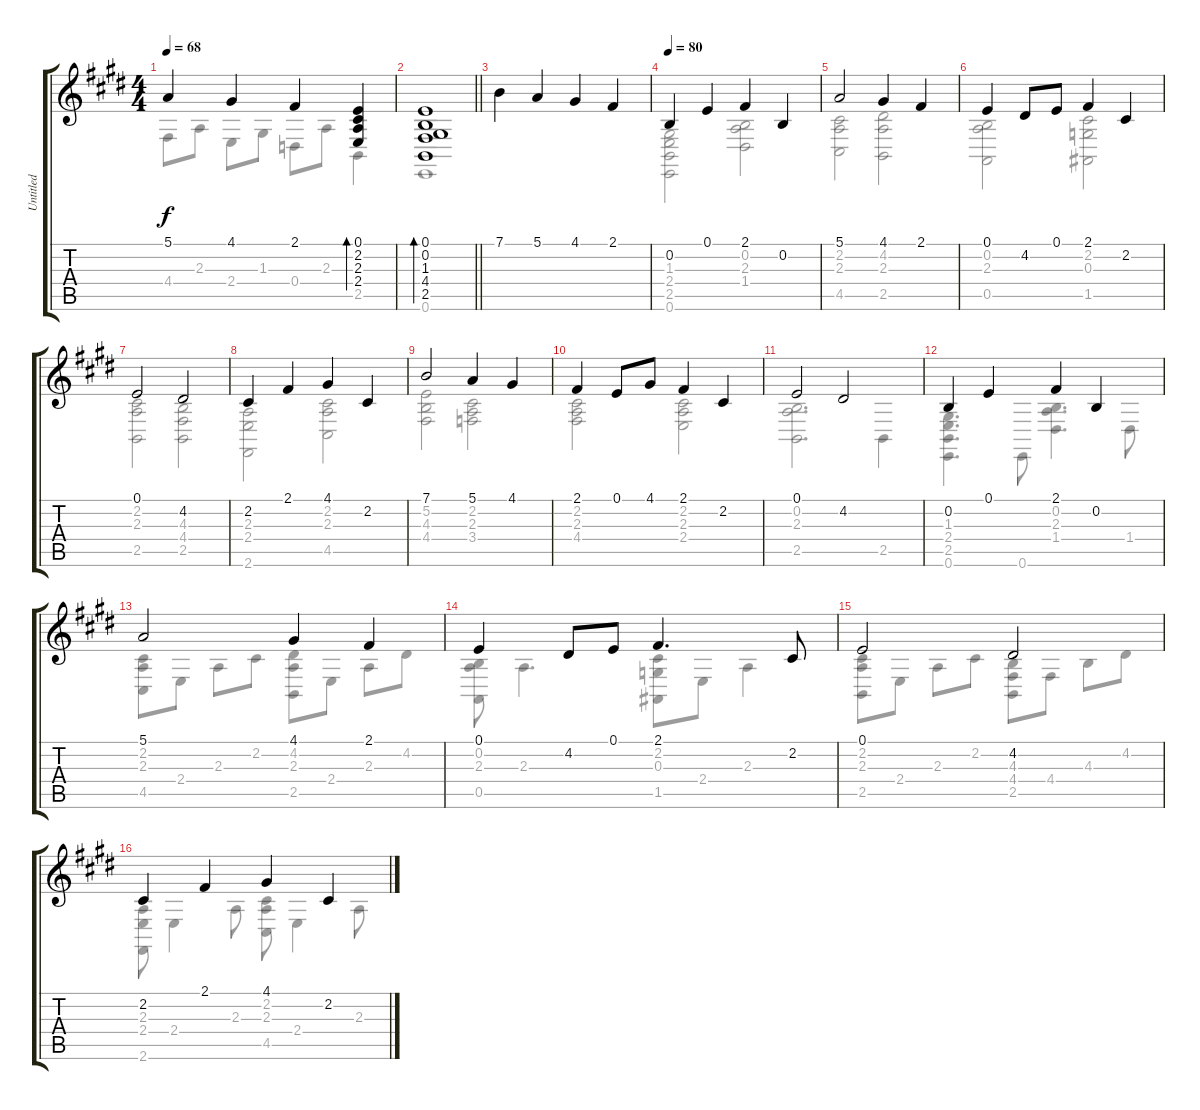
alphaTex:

\track ("Untitled" "Untitled") {instrument acousticgrandpiano}
\staff {score tabs}
\tuning (E4 B3 G3 D3 A2 E2) {hide}
\voice
\ts (4 4)
\tempo 68
\clef g2
\ks c#minor
5.1.4{dy f} 4.1.4 2.1.4 (0.1 2.2 2.3 2.4).4{bd 30} |
\barLineRight lightlight
(0.1 0.2 1.3 4.4 2.5).1{bd 30} |
7.1.4 5.1.4 4.1.4 2.1.4 |
\tempo 80
0.2.4 0.1.4 2.1.4 0.2.4 |
5.1.2 4.1.4 2.1.4 |
0.1.4 4.2.8 0.1.8 2.1.4 2.2.4 |
0.1.2 4.2.2 |
2.2.4 2.1.4 4.1.4 2.2.4 |
7.1.2 5.1.4 4.1.4 |
2.1.4 0.1.8 4.1.8 2.1.4 2.2.4 |
0.1.2 4.2.2 |
0.2.4 0.1.4 2.1.4 0.2.4 |
5.1.2 4.1.4 2.1.4 |
0.1.4 4.2.8 0.1.8 2.1.4{d} 2.2.8 |
0.1.2 4.2.2 |
2.2.4 2.1.4 4.1.4 2.2.4
\voice
\clef g2
\ottava regular
\simile none
\ks c#minor
4.4.8{dy f} 2.3.8 2.4.8 1.3.8 0.4.8 2.3.8 2.5.4 |
\barLineRight lightlight
0.6.1 |
|
(1.3 2.4 2.5 0.6).2 (0.2 2.3 1.4).2 |
(2.2 2.3 4.5).2 (4.2 2.3 2.5).2 |
(0.2 2.3 0.5).2 (2.2 0.3 1.5).2 |
(2.2 2.3 2.5).2 (4.3 4.4 2.5).2 |
(2.3 2.4 2.6).2 (2.2 2.3 4.5).2 |
(5.2 4.3 4.4).2 (2.2 2.3 3.4).2 |
(2.2 2.3 4.4).2 (2.2 2.3 2.4).2 |
(0.2 2.3 2.5).2{d} 2.5.4 |
(1.3 2.4 2.5 0.6).4{d} 0.6.8 (0.2 2.3 1.4).4{d} 1.4.8 |
(2.2 2.3 4.5).8 2.4.8 2.3.8 2.2.8 (4.2 2.3 2.5).8 2.4.8 2.3.8 4.2.8 |
(0.2 2.3 0.5).8 2.3.4{d} (2.2 0.3 1.5).8 2.4.8 2.3.4 |
(2.2 2.3 2.5).8 2.4.8 2.3.8 2.2.8 (4.3 4.4 2.5).8 4.4.8 4.3.8 4.2.8 |
(2.3 2.4 2.6).8 2.4.4 2.3.8 (2.2 2.3 4.5).8 2.4.4 2.3.8
